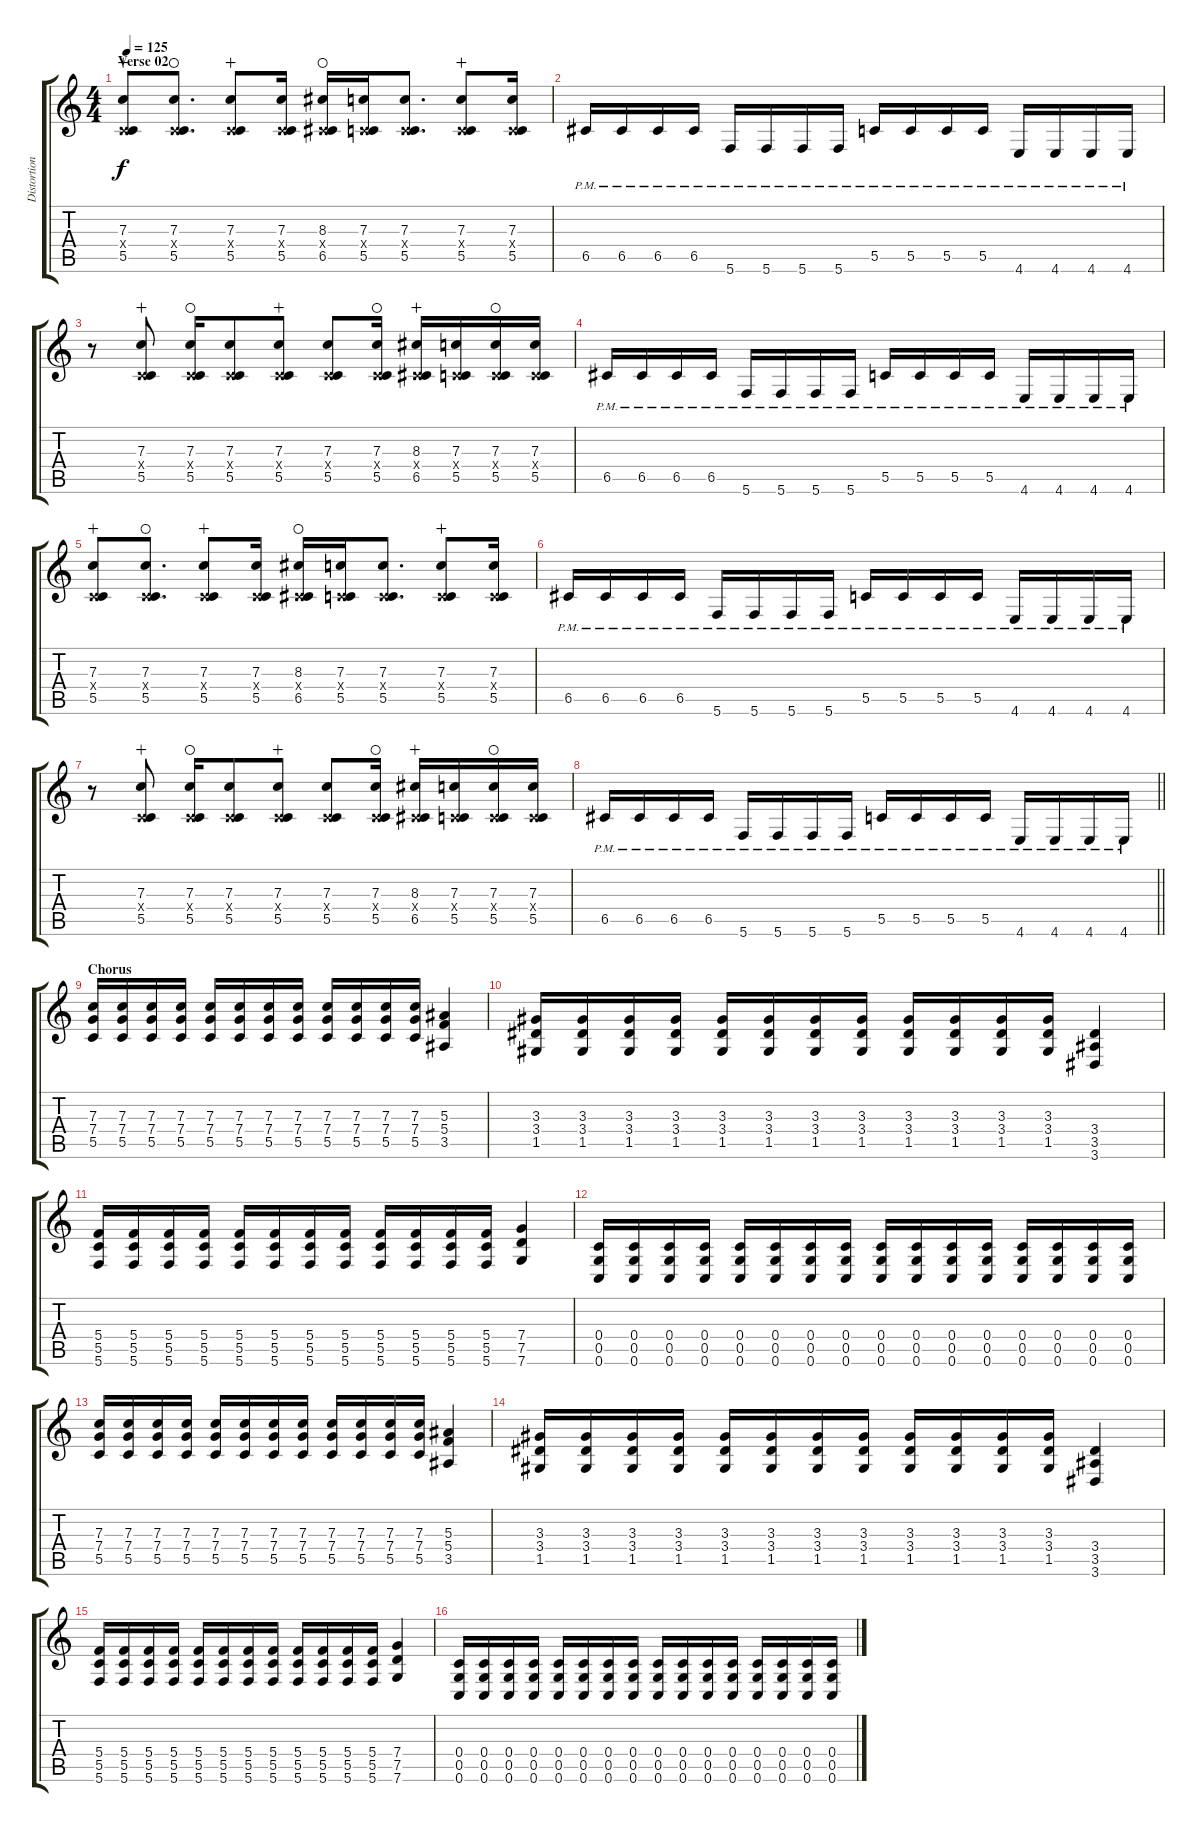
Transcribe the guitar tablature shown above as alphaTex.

\track ("Distortion guitar" "Distortion") {instrument overdrivenguitar}
\staff {score tabs}
\tuning (D4 A3 F3 C3 G2 C2) {hide}
\ts (4 4)
\section ("" "Verse 02")
\tempo 125
\clef g2
\ks c
(7.3 0.4{x} 5.5).8{dy f wahc} (7.3 0.4{x} 5.5).8{d waho} (7.3 0.4{x} 5.5).8{wahc} (7.3 0.4{x} 5.5).16 (8.3 0.4{x} 6.5).16{waho} (7.3 0.4{x} 5.5).16 (7.3 0.4{x} 5.5).8{d} (7.3 0.4{x} 5.5).8{wahc} (7.3 0.4{x} 5.5).16 |
6.5{pm}.16 6.5{pm}.16 6.5{pm}.16 6.5{pm}.16 5.6{pm}.16 5.6{pm}.16 5.6{pm}.16 5.6{pm}.16 5.5{pm}.16 5.5{pm}.16 5.5{pm}.16 5.5{pm}.16 4.6{pm}.16 4.6{pm}.16 4.6{pm}.16 4.6{pm}.16 |
r.8 (7.3 0.4{x} 5.5).8{wahc} (7.3 0.4{x} 5.5).16{waho} (7.3 0.4{x} 5.5).8 (7.3 0.4{x} 5.5).8{wahc} (7.3 0.4{x} 5.5).8 (7.3 0.4{x} 5.5).16{waho} (8.3 1.4{x} 6.5).16{wahc} (7.3 0.4{x} 5.5).16 (7.3 0.4{x} 5.5).16{waho} (7.3 0.4{x} 5.5).16 |
6.5{pm}.16 6.5{pm}.16 6.5{pm}.16 6.5{pm}.16 5.6{pm}.16 5.6{pm}.16 5.6{pm}.16 5.6{pm}.16 5.5{pm}.16 5.5{pm}.16 5.5{pm}.16 5.5{pm}.16 4.6{pm}.16 4.6{pm}.16 4.6{pm}.16 4.6{pm}.16 |
(7.3 0.4{x} 5.5).8{wahc} (7.3 0.4{x} 5.5).8{d waho} (7.3 0.4{x} 5.5).8{wahc} (7.3 0.4{x} 5.5).16 (8.3 0.4{x} 6.5).16{waho} (7.3 0.4{x} 5.5).16 (7.3 0.4{x} 5.5).8{d} (7.3 0.4{x} 5.5).8{wahc} (7.3 0.4{x} 5.5).16 |
6.5{pm}.16 6.5{pm}.16 6.5{pm}.16 6.5{pm}.16 5.6{pm}.16 5.6{pm}.16 5.6{pm}.16 5.6{pm}.16 5.5{pm}.16 5.5{pm}.16 5.5{pm}.16 5.5{pm}.16 4.6{pm}.16 4.6{pm}.16 4.6{pm}.16 4.6{pm}.16 |
r.8 (7.3 0.4{x} 5.5).8{wahc} (7.3 0.4{x} 5.5).16{waho} (7.3 0.4{x} 5.5).8 (7.3 0.4{x} 5.5).8{wahc} (7.3 0.4{x} 5.5).8 (7.3 0.4{x} 5.5).16{waho} (8.3 1.4{x} 6.5).16{wahc} (7.3 0.4{x} 5.5).16 (7.3 0.4{x} 5.5).16{waho} (7.3 0.4{x} 5.5).16 |
\barLineRight lightlight
6.5{pm}.16 6.5{pm}.16 6.5{pm}.16 6.5{pm}.16 5.6{pm}.16 5.6{pm}.16 5.6{pm}.16 5.6{pm}.16 5.5{pm}.16 5.5{pm}.16 5.5{pm}.16 5.5{pm}.16 4.6{pm}.16 4.6{pm}.16 4.6{pm}.16 4.6{pm}.16 |
\section ("" "Chorus")
(7.3 7.4 5.5).16 (7.3 7.4 5.5).16 (7.3 7.4 5.5).16 (7.3 7.4 5.5).16 (7.3 7.4 5.5).16 (7.3 7.4 5.5).16 (7.3 7.4 5.5).16 (7.3 7.4 5.5).16 (7.3 7.4 5.5).16 (7.3 7.4 5.5).16 (7.3 7.4 5.5).16 (7.3 7.4 5.5).16 (5.3 5.4 3.5).4 |
(3.3 3.4 1.5).16 (3.3 3.4 1.5).16 (3.3 3.4 1.5).16 (3.3 3.4 1.5).16 (3.3 3.4 1.5).16 (3.3 3.4 1.5).16 (3.3 3.4 1.5).16 (3.3 3.4 1.5).16 (3.3 3.4 1.5).16 (3.3 3.4 1.5).16 (3.3 3.4 1.5).16 (3.3 3.4 1.5).16 (3.4 3.5 3.6).4 |
(5.4 5.5 5.6).16 (5.4 5.5 5.6).16 (5.4 5.5 5.6).16 (5.4 5.5 5.6).16 (5.4 5.5 5.6).16 (5.4 5.5 5.6).16 (5.4 5.5 5.6).16 (5.4 5.5 5.6).16 (5.4 5.5 5.6).16 (5.4 5.5 5.6).16 (5.4 5.5 5.6).16 (5.4 5.5 5.6).16 (7.4 7.5 7.6).4 |
(0.4 0.5 0.6).16 (0.4 0.5 0.6).16 (0.4 0.5 0.6).16 (0.4 0.5 0.6).16 (0.4 0.5 0.6).16 (0.4 0.5 0.6).16 (0.4 0.5 0.6).16 (0.4 0.5 0.6).16 (0.4 0.5 0.6).16 (0.4 0.5 0.6).16 (0.4 0.5 0.6).16 (0.4 0.5 0.6).16 (0.4 0.5 0.6).16 (0.4 0.5 0.6).16 (0.4 0.5 0.6).16 (0.4 0.5 0.6).16 |
(7.3 7.4 5.5).16 (7.3 7.4 5.5).16 (7.3 7.4 5.5).16 (7.3 7.4 5.5).16 (7.3 7.4 5.5).16 (7.3 7.4 5.5).16 (7.3 7.4 5.5).16 (7.3 7.4 5.5).16 (7.3 7.4 5.5).16 (7.3 7.4 5.5).16 (7.3 7.4 5.5).16 (7.3 7.4 5.5).16 (5.3 5.4 3.5).4 |
(3.3 3.4 1.5).16 (3.3 3.4 1.5).16 (3.3 3.4 1.5).16 (3.3 3.4 1.5).16 (3.3 3.4 1.5).16 (3.3 3.4 1.5).16 (3.3 3.4 1.5).16 (3.3 3.4 1.5).16 (3.3 3.4 1.5).16 (3.3 3.4 1.5).16 (3.3 3.4 1.5).16 (3.3 3.4 1.5).16 (3.4 3.5 3.6).4 |
(5.4 5.5 5.6).16 (5.4 5.5 5.6).16 (5.4 5.5 5.6).16 (5.4 5.5 5.6).16 (5.4 5.5 5.6).16 (5.4 5.5 5.6).16 (5.4 5.5 5.6).16 (5.4 5.5 5.6).16 (5.4 5.5 5.6).16 (5.4 5.5 5.6).16 (5.4 5.5 5.6).16 (5.4 5.5 5.6).16 (7.4 7.5 7.6).4 |
(0.4 0.5 0.6).16 (0.4 0.5 0.6).16 (0.4 0.5 0.6).16 (0.4 0.5 0.6).16 (0.4 0.5 0.6).16 (0.4 0.5 0.6).16 (0.4 0.5 0.6).16 (0.4 0.5 0.6).16 (0.4 0.5 0.6).16 (0.4 0.5 0.6).16 (0.4 0.5 0.6).16 (0.4 0.5 0.6).16 (0.4 0.5 0.6).16 (0.4 0.5 0.6).16 (0.4 0.5 0.6).16 (0.4 0.5 0.6).16
